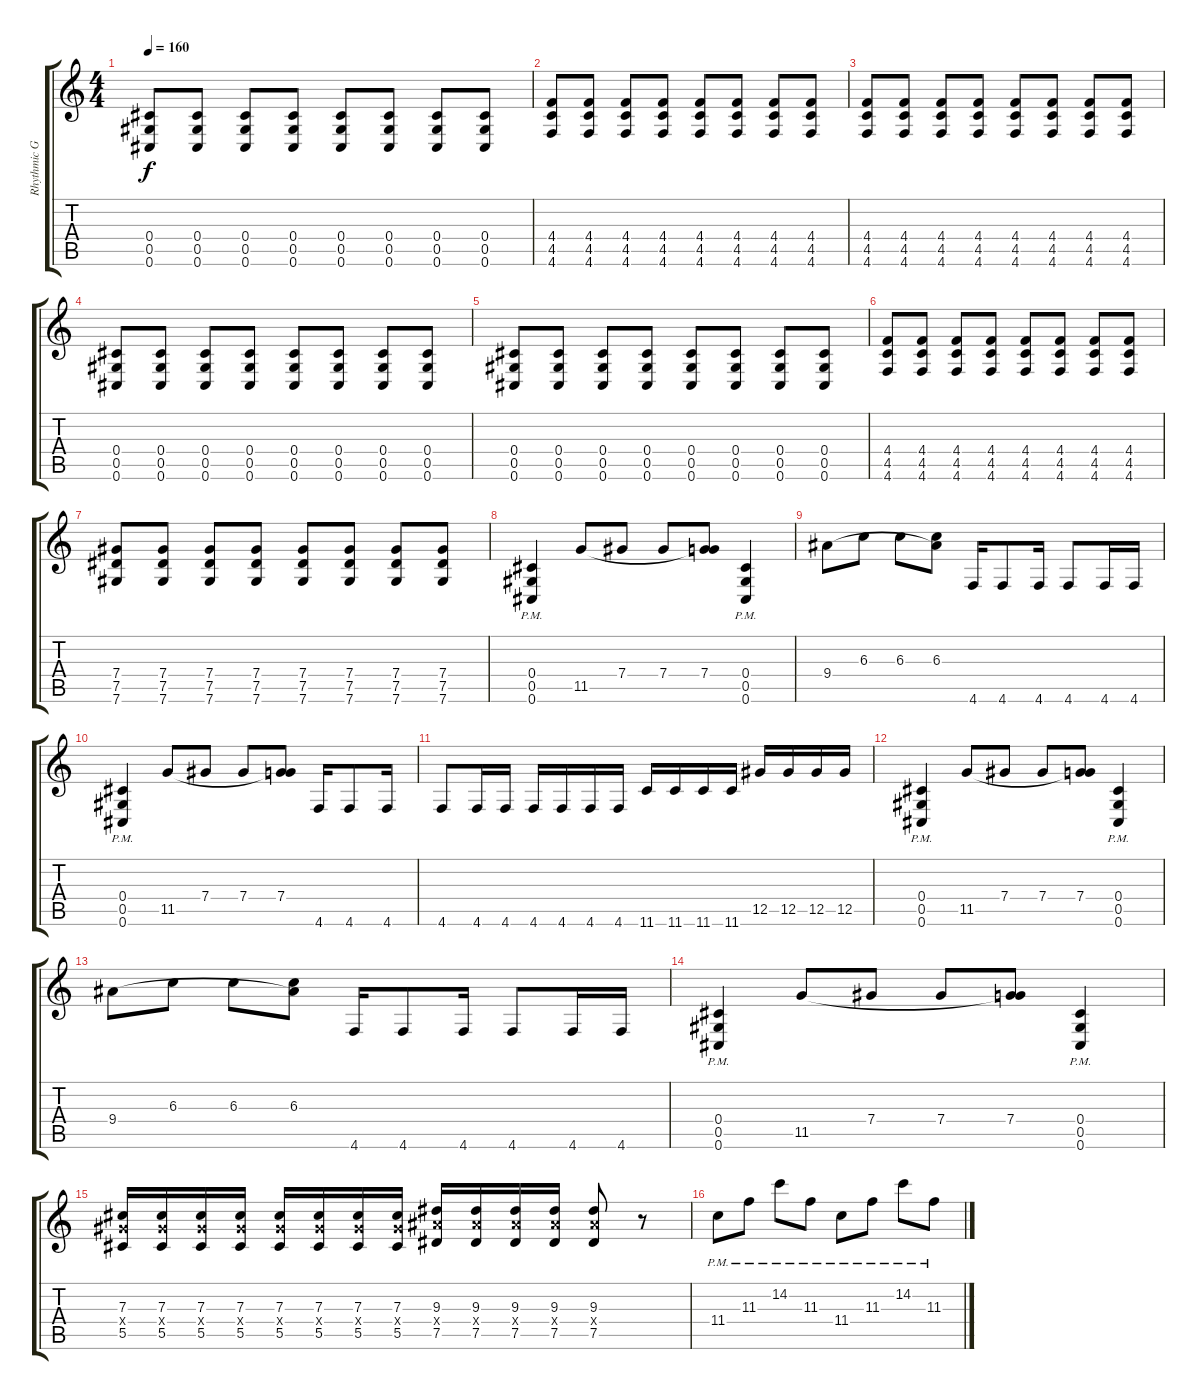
\track ("Rhythmic Guitar (Drop C#)" "Rhythmic G") {instrument distortionguitar}
\staff {score tabs}
\tuning (Eb4 Bb3 Gb3 Db3 Ab2 Db2) {hide}
\ts (4 4)
\tempo 160
\clef g2
\ks c
(0.4 0.5 0.6).8{dy f} (0.4 0.5 0.6).8 (0.4 0.5 0.6).8 (0.4 0.5 0.6).8 (0.4 0.5 0.6).8 (0.4 0.5 0.6).8 (0.4 0.5 0.6).8 (0.4 0.5 0.6).8 |
(4.4 4.5 4.6).8 (4.4 4.5 4.6).8 (4.4 4.5 4.6).8 (4.4 4.5 4.6).8 (4.4 4.5 4.6).8 (4.4 4.5 4.6).8 (4.4 4.5 4.6).8 (4.4 4.5 4.6).8 |
(4.4 4.5 4.6).8 (4.4 4.5 4.6).8 (4.4 4.5 4.6).8 (4.4 4.5 4.6).8 (4.4 4.5 4.6).8 (4.4 4.5 4.6).8 (4.4 4.5 4.6).8 (4.4 4.5 4.6).8 |
(0.4 0.5 0.6).8 (0.4 0.5 0.6).8 (0.4 0.5 0.6).8 (0.4 0.5 0.6).8 (0.4 0.5 0.6).8 (0.4 0.5 0.6).8 (0.4 0.5 0.6).8 (0.4 0.5 0.6).8 |
(0.4 0.5 0.6).8 (0.4 0.5 0.6).8 (0.4 0.5 0.6).8 (0.4 0.5 0.6).8 (0.4 0.5 0.6).8 (0.4 0.5 0.6).8 (0.4 0.5 0.6).8 (0.4 0.5 0.6).8 |
(4.4 4.5 4.6).8 (4.4 4.5 4.6).8 (4.4 4.5 4.6).8 (4.4 4.5 4.6).8 (4.4 4.5 4.6).8 (4.4 4.5 4.6).8 (4.4 4.5 4.6).8 (4.4 4.5 4.6).8 |
(7.4 7.5 7.6).8 (7.4 7.5 7.6).8 (7.4 7.5 7.6).8 (7.4 7.5 7.6).8 (7.4 7.5 7.6).8 (7.4 7.5 7.6).8 (7.4 7.5 7.6).8 (7.4 7.5 7.6).8 |
(0.4{pm} 0.5{pm} 0.6{pm}).4 11.5.8 7.4.8 7.4.8 (7.4 11.5{t}).8 (0.4{pm} 0.5{pm} 0.6{pm}).4 |
9.4.8 6.3.8 6.3.8 (6.3 9.4{t}).8 4.6.16 4.6.8 4.6.16 4.6.8 4.6.16 4.6.16 |
(0.4{pm} 0.5{pm} 0.6{pm}).4 11.5.8 7.4.8 7.4.8 (7.4 11.5{t}).8 4.6.16 4.6.8 4.6.16 |
4.6.8 4.6.16 4.6.16 4.6.16 4.6.16 4.6.16 4.6.16 11.6.16 11.6.16 11.6.16 11.6.16 12.5.16 12.5.16 12.5.16 12.5.16 |
(0.4{pm} 0.5{pm} 0.6{pm}).4 11.5.8 7.4.8 7.4.8 (7.4 11.5{t}).8 (0.4{pm} 0.5{pm} 0.6{pm}).4 |
9.4.8 6.3.8 6.3.8 (6.3 9.4{t}).8 4.6.16 4.6.8 4.6.16 4.6.8 4.6.16 4.6.16 |
(0.4{pm} 0.5{pm} 0.6{pm}).4 11.5.8 7.4.8 7.4.8 (7.4 11.5{t}).8 (0.4{pm} 0.5{pm} 0.6{pm}).4 |
(7.3 7.4{x} 5.5).16 (7.3 7.4{x} 5.5).16 (7.3 7.4{x} 5.5).16 (7.3 7.4{x} 5.5).16 (7.3 7.4{x} 5.5).16 (7.3 7.4{x} 5.5).16 (7.3 7.4{x} 5.5).16 (7.3 7.4{x} 5.5).16 (9.3 9.4{x} 7.5).16 (9.3 9.4{x} 7.5).16 (9.3 9.4{x} 7.5).16 (9.3 9.4{x} 7.5).16 (9.3 9.4{x} 7.5).8 r.8 |
11.4{pm}.8{instrument electricguitarclean} 11.3{pm}.8 14.2{pm}.8 11.3{pm}.8 11.4{pm}.8 11.3{pm}.8 14.2{pm}.8 11.3{pm}.8
